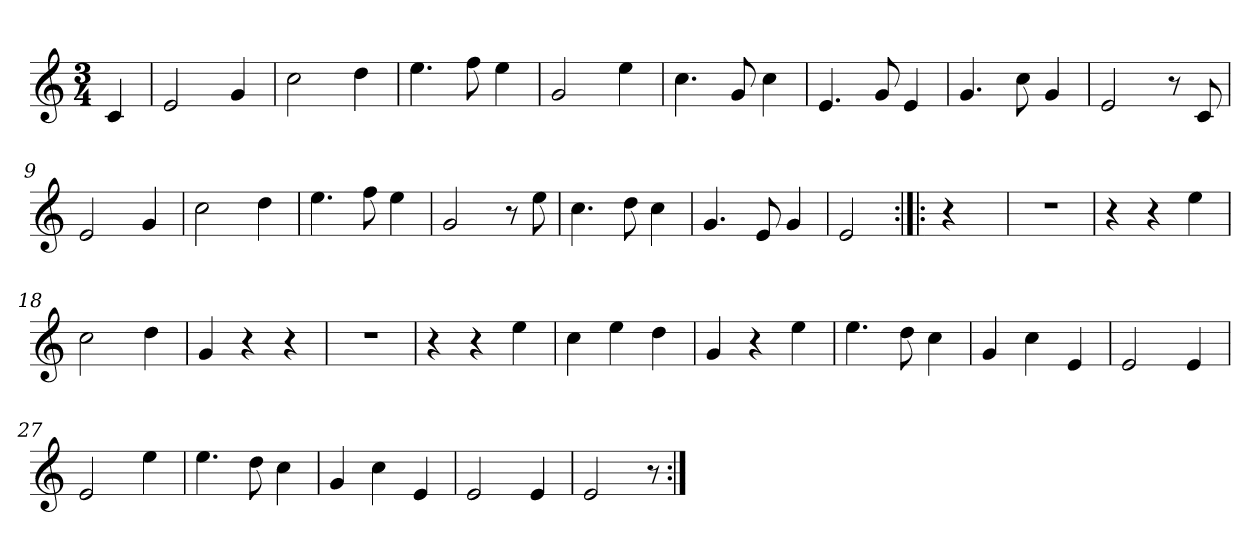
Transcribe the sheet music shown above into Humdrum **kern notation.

**kern
*part1
*staff1
*clefG2
*k[]
*C:
*M3/4
*MM120
=
4c
=1
2e
4g
=2
2cc
4dd
=3
4.ee
8ff
4ee
=4
2g
4ee
=5
4.cc
8g
4cc
=6
4.e
8g
4e
=7
4.g
8cc
4g
=8
2e
8r
8c
=9
2e
4g
=10
2cc
4dd
=11
4.ee
8ff
4ee
=12
2g
8r
8ee
=13
4.cc
8dd
4cc
=14
4.g
8e
4g
=15
2e
=:|!|:
4r
=16
2.r
=17
4r
4r
4ee
=18
2cc
4dd
=19
4g
4r
4r
=20
2.r
=21
4r
4r
4ee
=22
4cc
4ee
4dd
=23
4g
4r
4ee
=24
4.ee
8dd
4cc
=25
4g
4cc
4e
=26
2e
4e
=27
2e
4ee
=28
4.ee
8dd
4cc
=29
4g
4cc
4e
=30
2e
4e
=31
2e
8r
=:|!
*-
